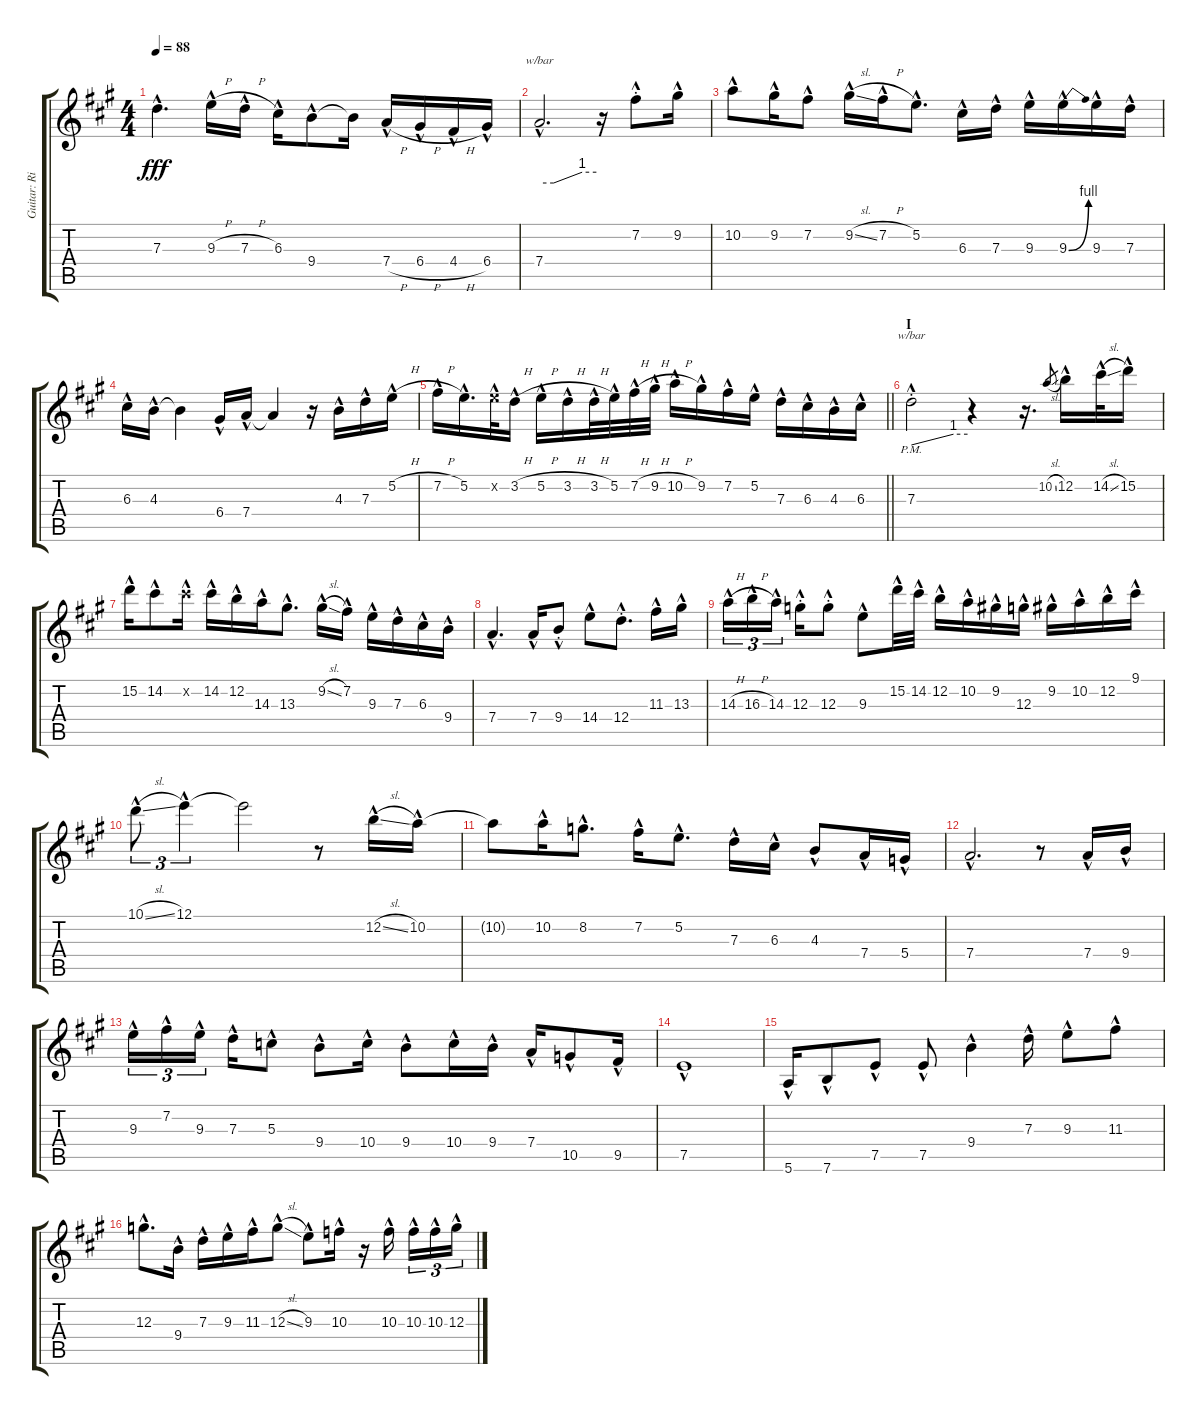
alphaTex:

\track ("Guitar: Rik" "Guitar: Ri") {instrument acousticguitarnylon}
\staff {score tabs}
\tuning (E4 B3 G3 D3 A2 E2) {hide}
\ts (4 4)
\tempo 88
\clef g2
\ks a
7.3{hac}.4{d dy fff} 9.3{h hac}.16 7.3{h hac}.16 6.3{hac}.16 9.4{hac}.8 9.4{t}.16 7.4{h hac}.16 6.4{h hac}.16 4.4{h hac}.16 6.4{hac}.16 |
7.4{hac}.2{d tbe (custom default 0 0 15 0 45 4 60 4)} r.16 7.2{hac st}.8 9.2{hac}.16 |
10.2{hac}.8 9.2{hac}.16 7.2{hac}.8 9.2{sl hac}.16 7.2{h hac}.16 5.2{hac}.8{d} 6.3{hac}.16 7.3{hac}.16 9.3{hac}.16 9.3{be (bend 0 0 60 4) hac}.16 9.3{hac}.16 7.3{hac}.16 |
6.3{hac}.16 4.3{hac}.16 4.3{t}.4 6.4{hac}.16 7.4{hac}.16 7.4{t}.4 r.16 4.3{hac}.16 7.3{hac}.16 5.2{h hac}.16 |
\barLineRight lightlight
7.2{h hac}.16 5.2{hac}.16{d} 5.2{hac x}.32 3.2{h hac}.16 5.2{h hac}.16 3.2{h hac}.16 3.2{h hac}.32 5.2{hac}.32 7.2{h hac}.32 9.2{h hac}.32 10.2{h hac}.16 9.2{hac}.16 7.2{hac}.16 5.2{hac}.16 7.3{hac}.16 6.3{hac}.16 4.3{hac}.16 6.3{hac}.16 |
\section ("" "I")
7.3{hac pm st}.2{tbe (custom default 0 0 45 4 60 4)} r.4 r.16{d} 10.2{sl}.8{gr} 12.2{hac}.16 14.2{sl hac}.32 15.2{hac}.16 |
15.2{hac}.16 14.2{hac}.8 14.2{hac x}.16 14.2{hac}.16 12.2{hac}.16 14.3{hac}.16 13.3{hac}.8{d} 9.2{sl hac}.16 7.2{hac}.16 9.3{hac}.16 7.3{hac}.16 6.3{hac}.16 9.4{hac}.16 |
7.4{hac}.4{d} 7.4{hac}.16 9.4{hac st}.8 14.4{hac}.8 12.4{hac st}.8{d} 11.3{hac}.16 13.3{hac}.16 |
14.3{h hac}.16{tu (3 2)} 16.3{h hac}.16{tu (3 2)} 14.3{hac}.16{tu (3 2) beam splitsecondary} 12.3{hac st}.16 12.3{hac st}.8 9.3{hac}.8 15.2{hac}.32 14.2{hac}.32 12.2{hac}.16 10.2{hac}.16 9.2{hac}.16 12.3{hac}.16 9.2{hac}.16 10.2{hac}.16 12.2{hac}.16 9.1{hac}.16 |
10.1{sl hac}.8{tu (3 2)} 12.1{hac}.4{tu (3 2)} 12.1{t}.2 r.8 12.2{sl hac}.16 10.2{hac}.16 |
10.2{t}.8 10.2{hac}.16 8.2{hac}.8{d} 7.2{hac}.16 5.2{hac}.8{d} 7.3{hac}.16 6.3{hac}.16 4.3{hac}.8 7.4{hac}.16 5.4{hac}.16 |
7.4{hac}.2{d} r.8 7.4{hac}.16 9.4{hac}.16 |
9.3{hac}.16{tu (3 2)} 7.2{hac}.16{tu (3 2)} 9.3{hac}.16{tu (3 2) beam splitsecondary} 7.3{hac}.16 5.3{hac}.8 9.4{hac}.8 10.4{hac}.16 9.4{hac}.8 10.4{hac}.16 9.4{hac}.16 7.4{hac}.16 10.5{hac}.8 9.5{hac}.16 |
7.5{hac}.1 |
5.6{hac}.16 7.6{hac}.8 7.5{hac}.8 7.5{hac}.8 9.4{hac}.4 7.3{hac}.16 9.3{hac}.8 11.3{hac}.8 |
12.3{hac}.8{d} 9.4{hac}.16 7.3{hac}.16 9.3{hac}.16 11.3{hac}.16 12.3{sl hac}.8 9.3{hac}.8 10.3{hac}.16 r.16 10.3{hac}.16{beam splitsecondary} 10.3{hac}.16{tu (3 2)} 10.3{hac}.16{tu (3 2)} 12.3{hac}.16{tu (3 2)}
